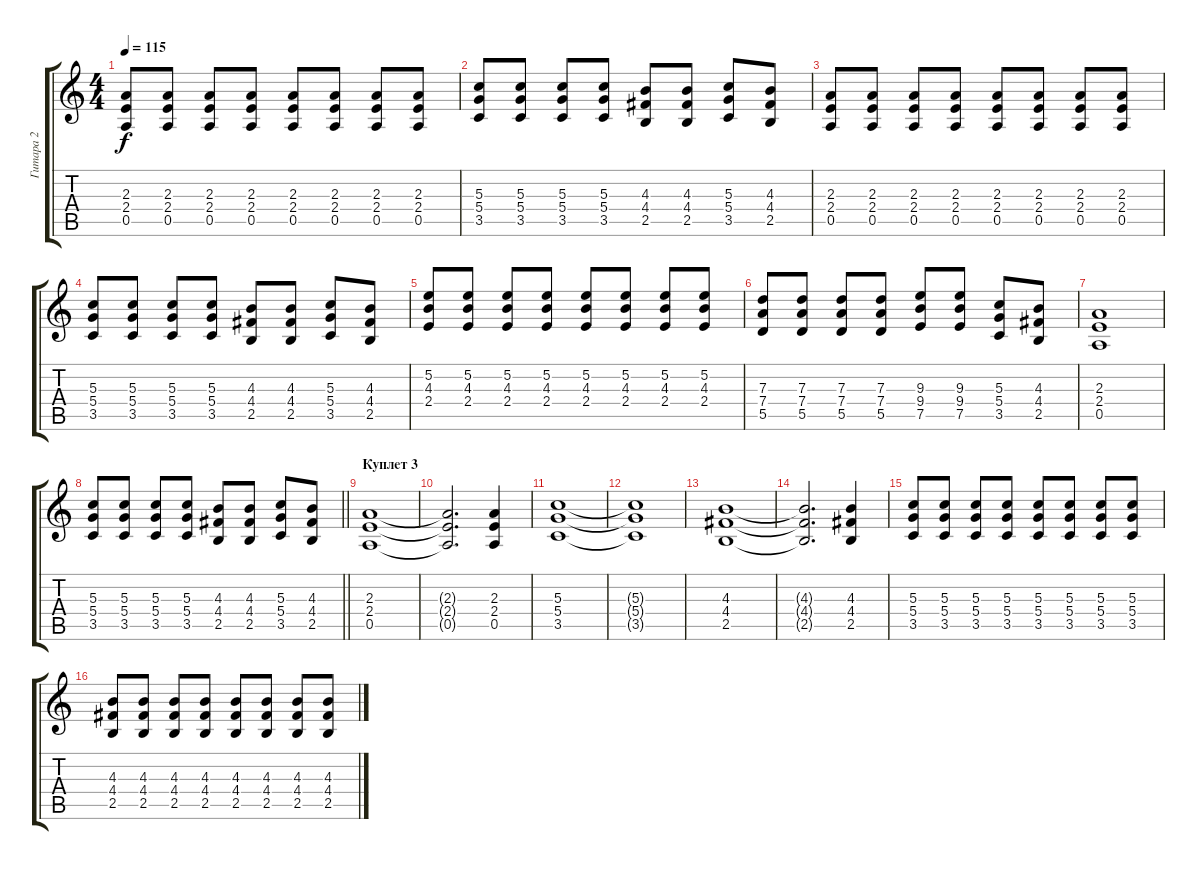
\track ("Гитара 2" "Гитара 2") {instrument distortionguitar}
\staff {score tabs}
\tuning (E4 B3 G3 D3 A2 E2) {hide}
\ts (4 4)
\tempo 115
\clef g2
\ks c
(2.3 2.4 0.5).8{dy f} (2.3 2.4 0.5).8 (2.3 2.4 0.5).8 (2.3 2.4 0.5).8 (2.3 2.4 0.5).8 (2.3 2.4 0.5).8 (2.3 2.4 0.5).8 (2.3 2.4 0.5).8 |
(5.3 5.4 3.5).8 (5.3 5.4 3.5).8 (5.3 5.4 3.5).8 (5.3 5.4 3.5).8 (4.3 4.4 2.5).8 (4.3 4.4 2.5).8 (5.3 5.4 3.5).8 (4.3 4.4 2.5).8 |
(2.3 2.4 0.5).8 (2.3 2.4 0.5).8 (2.3 2.4 0.5).8 (2.3 2.4 0.5).8 (2.3 2.4 0.5).8 (2.3 2.4 0.5).8 (2.3 2.4 0.5).8 (2.3 2.4 0.5).8 |
(5.3 5.4 3.5).8 (5.3 5.4 3.5).8 (5.3 5.4 3.5).8 (5.3 5.4 3.5).8 (4.3 4.4 2.5).8 (4.3 4.4 2.5).8 (5.3 5.4 3.5).8 (4.3 4.4 2.5).8 |
(5.2 4.3 2.4).8 (5.2 4.3 2.4).8 (5.2 4.3 2.4).8 (5.2 4.3 2.4).8 (5.2 4.3 2.4).8 (5.2 4.3 2.4).8 (5.2 4.3 2.4).8 (5.2 4.3 2.4).8 |
(7.3 7.4 5.5).8 (7.3 7.4 5.5).8 (7.3 7.4 5.5).8 (7.3 7.4 5.5).8 (9.3 9.4 7.5).8 (9.3 9.4 7.5).8 (5.3 5.4 3.5).8 (4.3 4.4 2.5).8 |
(2.3 2.4 0.5).1 |
\barLineRight lightlight
(5.3 5.4 3.5).8 (5.3 5.4 3.5).8 (5.3 5.4 3.5).8 (5.3 5.4 3.5).8 (4.3 4.4 2.5).8 (4.3 4.4 2.5).8 (5.3 5.4 3.5).8 (4.3 4.4 2.5).8 |
\section ("" "Куплет 3")
(2.3 2.4 0.5).1 |
(2.3{t} 2.4{t} 0.5{t}).2{d} (2.3 2.4 0.5).4 |
(5.3 5.4 3.5).1 |
(5.3{t} 5.4{t} 3.5{t}).1 |
(4.3 4.4 2.5).1 |
(4.3{t} 4.4{t} 2.5{t}).2{d} (4.3 4.4 2.5).4 |
(5.3 5.4 3.5).8 (5.3 5.4 3.5).8 (5.3 5.4 3.5).8 (5.3 5.4 3.5).8 (5.3 5.4 3.5).8 (5.3 5.4 3.5).8 (5.3 5.4 3.5).8 (5.3 5.4 3.5).8 |
(4.3 4.4 2.5).8 (4.3 4.4 2.5).8 (4.3 4.4 2.5).8 (4.3 4.4 2.5).8 (4.3 4.4 2.5).8 (4.3 4.4 2.5).8 (4.3 4.4 2.5).8 (4.3 4.4 2.5).8
